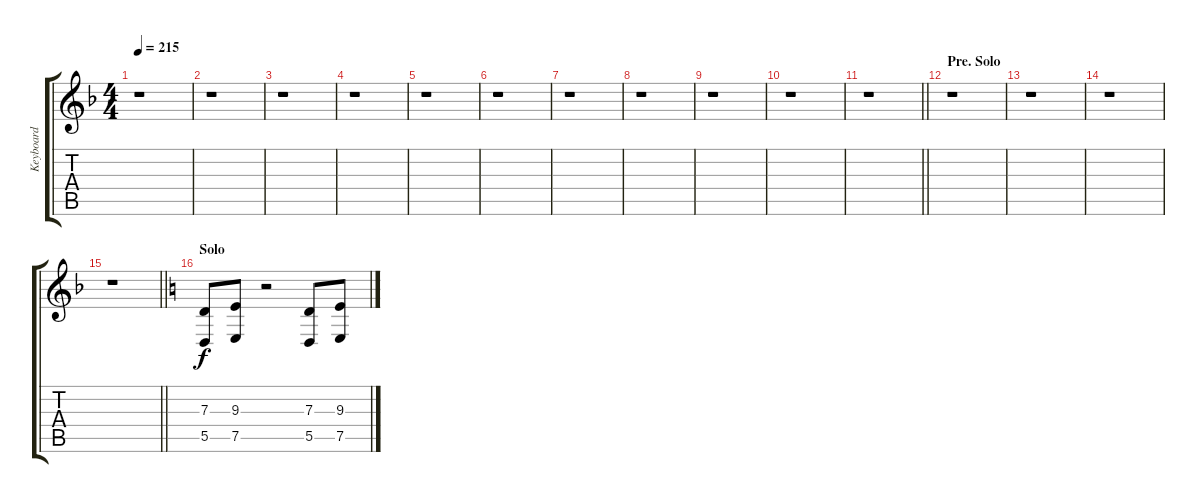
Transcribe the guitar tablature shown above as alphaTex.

\track ("Keyboard" "Keyboard") {instrument orchestrahit}
\staff {score tabs}
\tuning (E4 B3 G3 D3 A2 D2) {hide}
\ts (4 4)
\tempo 215
\clef g2
\ks f
r.1{dy f} |
r.1 |
r.1 |
r.1 |
r.1 |
r.1 |
r.1 |
r.1 |
r.1 |
r.1 |
\barLineRight lightlight
r.1 |
\section ("" "Pre. Solo")
r.1 |
r.1 |
r.1 |
\barLineRight lightlight
r.1 |
\section ("" "Solo")
\ks c
(7.3 5.5).8 (9.3 7.5).8 r.2 (7.3 5.5).8 (9.3 7.5).8
